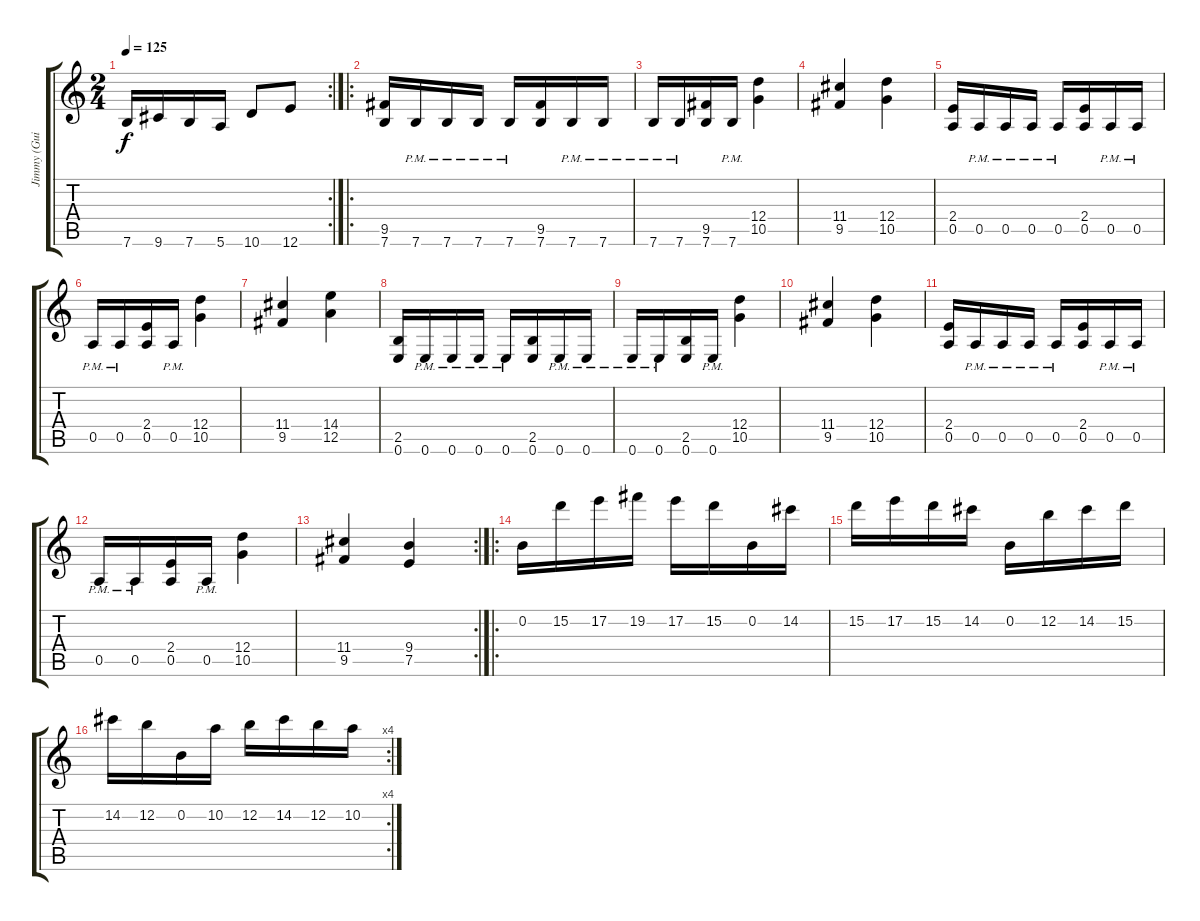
\track ("Jimmy (Guitar 2)" "Jimmy (Gui") {instrument distortionguitar}
\staff {score tabs}
\tuning (E4 B3 G3 D3 A2 E2) {hide}
\rc 2
\ts (2 4)
\tempo 125
\clef g2
\ks c
7.6.16{dy f} 9.6.16 7.6.16 5.6.16 10.6.8 12.6.8 |
\ro
(9.5 7.6).16 7.6{pm}.16 7.6{pm}.16 7.6{pm}.16 7.6{pm}.16 (9.5 7.6).16 7.6{pm}.16 7.6{pm}.16 |
7.6{pm}.16 7.6{pm}.16 (9.5 7.6).16 7.6{pm}.16 (12.4 10.5).4 |
(11.4 9.5).4 (12.4 10.5).4 |
(2.4 0.5).16 0.5{pm}.16 0.5{pm}.16 0.5{pm}.16 0.5{pm}.16 (2.4 0.5).16 0.5{pm}.16 0.5{pm}.16 |
0.5{pm}.16 0.5{pm}.16 (2.4 0.5).16 0.5{pm}.16 (12.4 10.5).4 |
(11.4 9.5).4 (14.4 12.5).4 |
(2.5 0.6).16 0.6{pm}.16 0.6{pm}.16 0.6{pm}.16 0.6{pm}.16 (2.5 0.6).16 0.6{pm}.16 0.6{pm}.16 |
0.6{pm}.16 0.6{pm}.16 (2.5 0.6).16 0.6{pm}.16 (12.4 10.5).4 |
(11.4 9.5).4 (12.4 10.5).4 |
(2.4 0.5).16 0.5{pm}.16 0.5{pm}.16 0.5{pm}.16 0.5{pm}.16 (2.4 0.5).16 0.5{pm}.16 0.5{pm}.16 |
0.5{pm}.16 0.5{pm}.16 (2.4 0.5).16 0.5{pm}.16 (12.4 10.5).4 |
\rc 2
(11.4 9.5).4 (9.4 7.5).4 |
\ro
0.2.16 15.2.16 17.2.16 19.2.16 17.2.16 15.2.16 0.2.16 14.2.16 |
15.2.16 17.2.16 15.2.16 14.2.16 0.2.16 12.2.16 14.2.16 15.2.16 |
\rc 4
14.2.16 12.2.16 0.2.16 10.2.16 12.2.16 14.2.16 12.2.16 10.2.16
